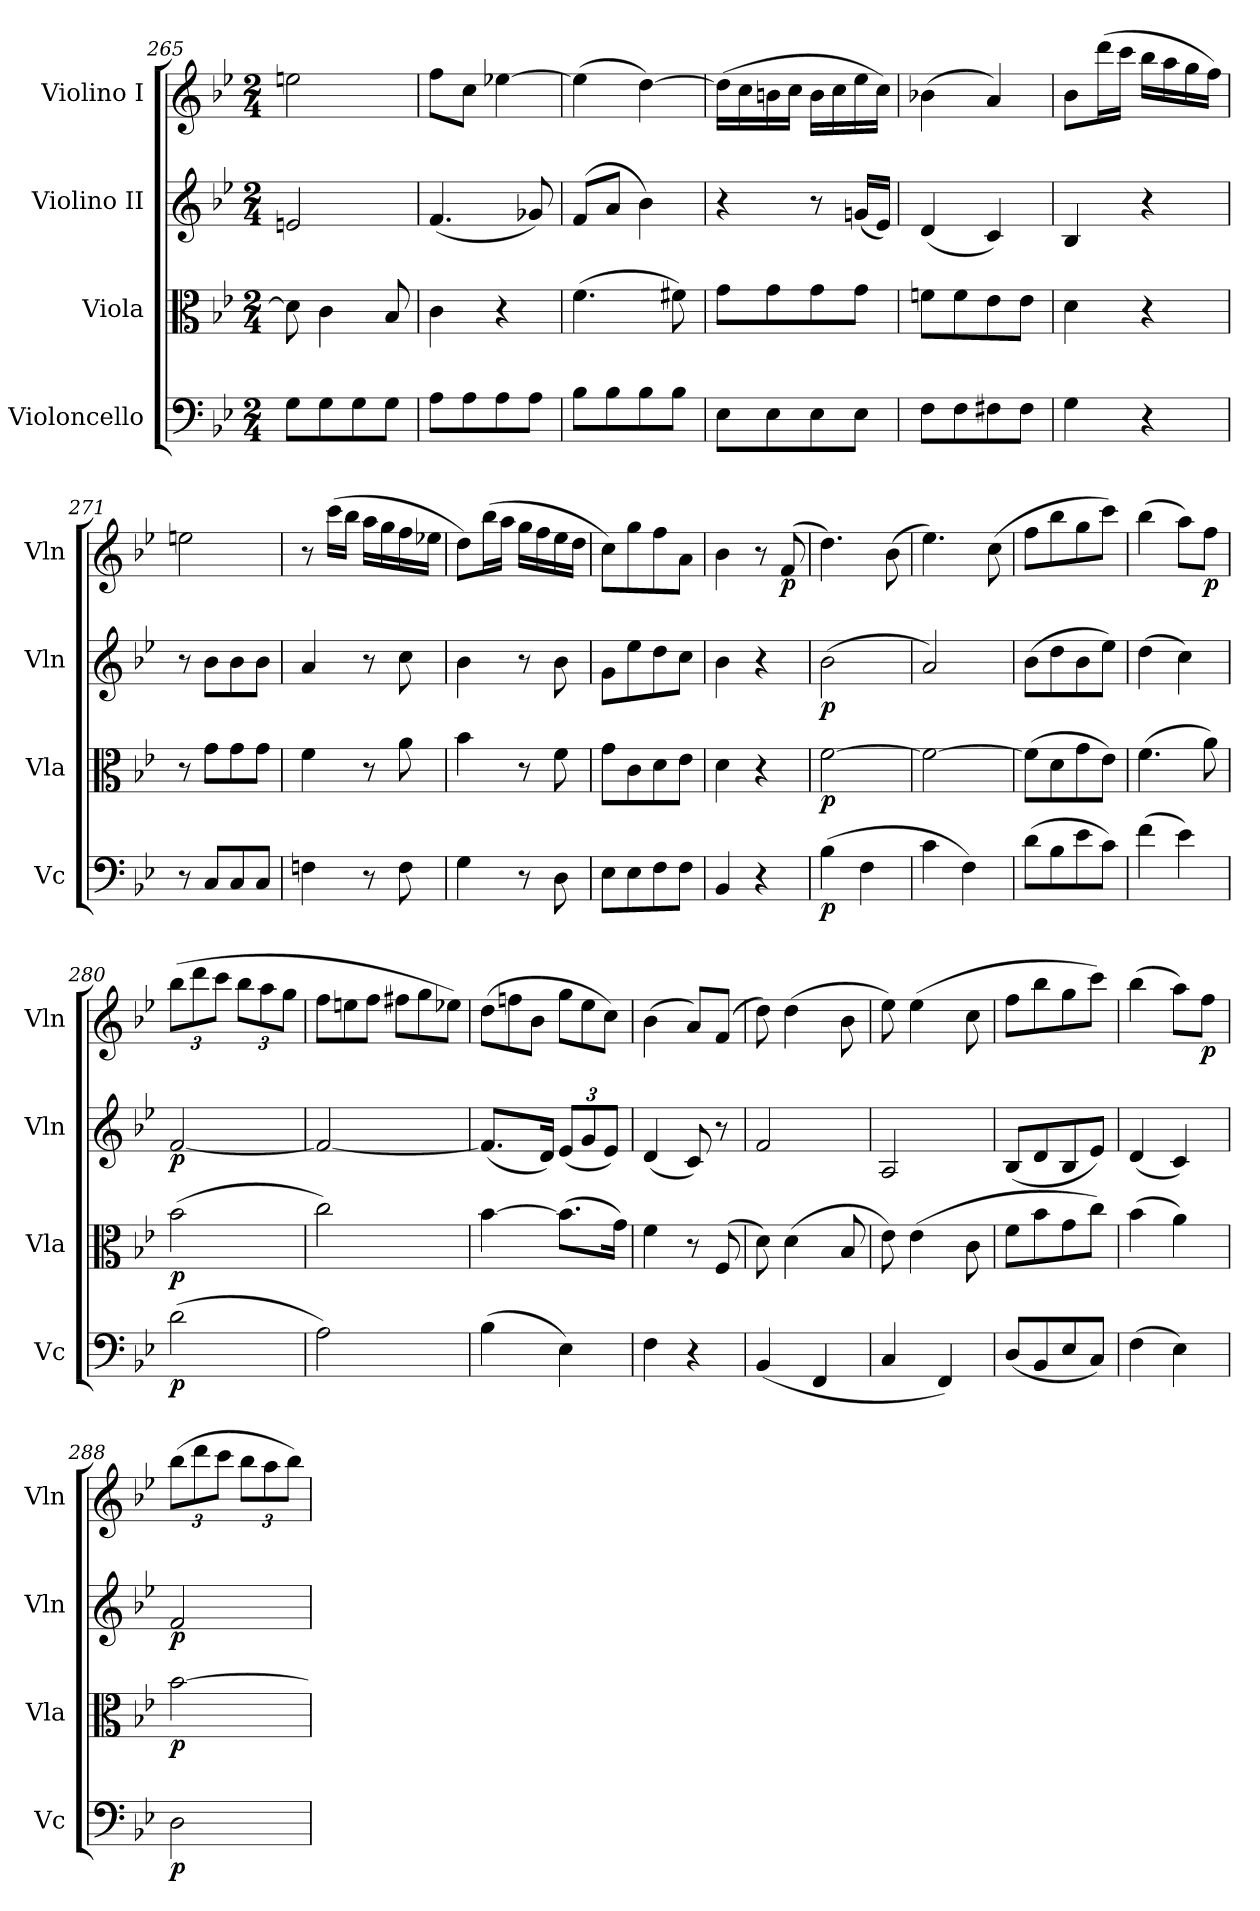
**kern	**dynam	**kern	**dynam	**kern	**dynam	**kern	**dynam
*part4	*part4	*part3	*part3	*part2	*part2	*part1	*part1
*staff4	*staff4	*staff3	*staff3	*staff2	*staff2	*staff1	*staff1
*I"Violoncello	*	*I"Viola	*	*I"Violino II	*	*I"Violino I	*
*I'Vc	*	*I'Vla	*	*I'Vln	*	*I'Vln	*
*clefF4	*	*clefC3	*	*clefG2	*	*clefG2	*
*k[b-e-]	*	*k[b-e-]	*	*k[b-e-]	*	*k[b-e-]	*
*B-:	*	*B-:	*	*B-:	*	*B-:	*
*M2/4	*	*M2/4	*	*M2/4	*	*M2/4	*
=265	=265	=265	=265	=265	=265	=265	=265
8GL	.	8d-]	.	2en	.	2een	.
8G	.	4c	.	.	.	.	.
8G	.	.	.	.	.	.	.
8GJ	.	8B-	.	.	.	.	.
!!LO:PB:g=z
=266	=266	=266	=266	=266	=266	=266	=266
8AL	.	4c	.	(4.f	.	8ffL	.
8A	.	.	.	.	.	8ccJ	.
8A	.	4r	.	.	.	[4ee-X	.
8AJ	.	.	.	8g-X)	.	.	.
=267	=267	=267	=267	=267	=267	=267	=267
8B-L	.	(4.f	.	(8fL	.	(4ee-]	.
8B-	.	.	.	8aJ	.	.	.
8B-	.	.	.	4b-)	.	[4dd)	.
8B-J	.	8f#X)	.	.	.	.	.
=268	=268	=268	=268	=268	=268	=268	=268
8E-L	.	8gL	.	4r	.	(16ddLL]	.
.	.	.	.	.	.	16cc	.
8E-	.	8g	.	.	.	16bn	.
.	.	.	.	.	.	16ccJJ	.
8E-	.	8g	.	8r	.	16bLL	.
.	.	.	.	.	.	16cc	.
8E-J	.	8gJ	.	(16gnLL	.	16ee-	.
.	.	.	.	16e-JJ)	.	16ccJJ)	.
=269	=269	=269	=269	=269	=269	=269	=269
8FL	.	8fnL	.	(4d	.	(4b-X	.
8F	.	8f	.	.	.	.	.
8F#X	.	8e-	.	4c)	.	4a)	.
8F#J	.	8e-J	.	.	.	.	.
=270	=270	=270	=270	=270	=270	=270	=270
4G	.	4d	.	4B-	.	8b-L	.
.	.	.	.	.	.	(16dddL	.
.	.	.	.	.	.	16cccJJ	.
4r	.	4r	.	4r	.	16bb-LL	.
.	.	.	.	.	.	16aa	.
.	.	.	.	.	.	16gg	.
.	.	.	.	.	.	16ffJJ)	.
=271	=271	=271	=271	=271	=271	=271	=271
8r	.	8r	.	8r	.	2een	.
8CL	.	8gL	.	8b-L	.	.	.
8C	.	8g	.	8b-	.	.	.
8CJ	.	8gJ	.	8b-J	.	.	.
=272	=272	=272	=272	=272	=272	=272	=272
4Fn	.	4f	.	4a	.	8r	.
.	.	.	.	.	.	(16cccLL	.
.	.	.	.	.	.	16bb-JJ	.
8r	.	8r	.	8r	.	16aaLL	.
.	.	.	.	.	.	16gg	.
8F	.	8a	.	8cc	.	16ff	.
.	.	.	.	.	.	16ee-XJJ	.
=273	=273	=273	=273	=273	=273	=273	=273
4G	.	4b-	.	4b-	.	8ddL)	.
.	.	.	.	.	.	(16bb-L	.
.	.	.	.	.	.	16aaJJ	.
8r	.	8r	.	8r	.	16ggLL	.
.	.	.	.	.	.	16ff	.
8D	.	8f	.	8b-	.	16ee-	.
.	.	.	.	.	.	16ddJJ	.
=274	=274	=274	=274	=274	=274	=274	=274
8E-L	.	8gL	.	8gL	.	8ccL)	.
8E-	.	8c	.	8ee-	.	8gg	.
8F	.	8d	.	8dd	.	8ff	.
8FJ	.	8e-J	.	8ccJ	.	8aJ	.
!!LO:LB:g=z
=275	=275	=275	=275	=275	=275	=275	=275
4BB-	.	4d	.	4b-	.	4b-	.
4r	.	4r	.	4r	.	8r	.
.	.	.	.	.	.	(8f	p
=276	=276	=276	=276	=276	=276	=276	=276
(4B-	p	[2f	p	(2b-	p	4.dd)	.
4F	.	.	.	.	.	.	.
.	.	.	.	.	.	(8b-	.
=277	=277	=277	=277	=277	=277	=277	=277
4c	.	2f_	.	2a)	.	4.ee-)	.
4F)	.	.	.	.	.	.	.
.	.	.	.	.	.	(8cc	.
=278	=278	=278	=278	=278	=278	=278	=278
(8dL	cresc.	(8fL]	cresc.	(8b-L	cresc.	8ffL	cresc.
8B-	.	8d	.	8dd	.	8bb-	.
8e-	.	8g	.	8b-	.	8gg	.
8cJ)	.	8e-J)	.	8ee-J)	.	8cccJ)	.
=279	=279	=279	=279	=279	=279	=279	=279
(4f	.	(4.f	.	(4dd	.	(4bb-	.
4e-)	.	.	.	4cc)	.	8aaL)	.
.	.	8a)	.	.	.	8ffJ	p
=280	=280	=280	=280	=280	=280	=280	=280
*	*	*	*	*	*	*Xbrackettup	*
(2d	p	(2b-	p	[2f	p	(12bb-L	.
.	.	.	.	.	.	12ddd	.
.	.	.	.	.	.	12cccJ	.
.	.	.	.	.	.	12bb-L	.
.	.	.	.	.	.	12aa	.
.	.	.	.	.	.	12ggJ	.
=281	=281	=281	=281	=281	=281	=281	=281
*	*	*	*	*	*	*Xtuplet	*
2A)	.	2cc)	.	2f_	.	12ffL	.
.	.	.	.	.	.	12een	.
.	.	.	.	.	.	12ffJ	.
.	.	.	.	.	.	12ff#XL	.
.	.	.	.	.	.	12gg	.
.	.	.	.	.	.	12ee-XJ)	.
=282	=282	=282	=282	=282	=282	=282	=282
(4B-	.	[4b-	.	(8.fL]	.	(12ddL	.
.	.	.	.	.	.	12ffn	.
.	.	.	.	.	.	12b-J	.
.	.	.	.	16dJk)	.	.	.
*	*	*	*	*Xbrackettup	*	*	*
4E-)	.	(8.b-L]	.	(12e-L	.	12ggL	.
.	.	.	.	12g	.	12ee-	.
.	.	.	.	12e-J)	.	12ccJ)	.
.	.	16gJk)	.	.	.	.	.
=283	=283	=283	=283	=283	=283	=283	=283
4F	.	4f	.	(4d	.	(4b-	.
4r	.	8r	.	8c)	.	8aL)	.
.	.	(8F	.	8r	.	(8fJ	.
!!LO:LB:g=z
=284	=284	=284	=284	=284	=284	=284	=284
(4BB-	.	8d)	.	2f	.	8dd)	.
.	.	(4d	.	.	.	(4dd	.
4FF	.	.	.	.	.	.	.
.	.	8B-	.	.	.	8b-	.
=285	=285	=285	=285	=285	=285	=285	=285
4C	.	8e-)	.	2A	.	8ee-)	.
.	.	(4e-	.	.	.	(4ee-	.
4FF)	.	.	.	.	.	.	.
.	.	8c	.	.	.	8cc	.
=286	=286	=286	=286	=286	=286	=286	=286
(8DL	cresc.	8fL	cresc.	(8B-L	cresc.	8ffL	cresc.
8BB-	.	8b-	.	8d	.	8bb-	.
8E-	.	8g	.	8B-	.	8gg	.
8CJ)	.	8ccJ)	.	8e-J)	.	8cccJ)	.
=287	=287	=287	=287	=287	=287	=287	=287
(4F	.	(4b-	.	(4d	.	(4bb-	.
4E-)	.	4a)	.	4c)	.	8aaL)	.
.	.	.	.	.	.	8ffJ	p
=288	=288	=288	=288	=288	=288	=288	=288
*	*	*	*	*	*	*tuplet	*
2D	p	[2b-	p	2f	p	(12bb-L	.
.	.	.	.	.	.	12ddd	.
.	.	.	.	.	.	12cccJ	.
.	.	.	.	.	.	12bb-L	.
.	.	.	.	.	.	12aa	.
.	.	.	.	.	.	12bb-J)	.
=	=	=	=	=	=	=	=
*-	*-	*-	*-	*-	*-	*-	*-
